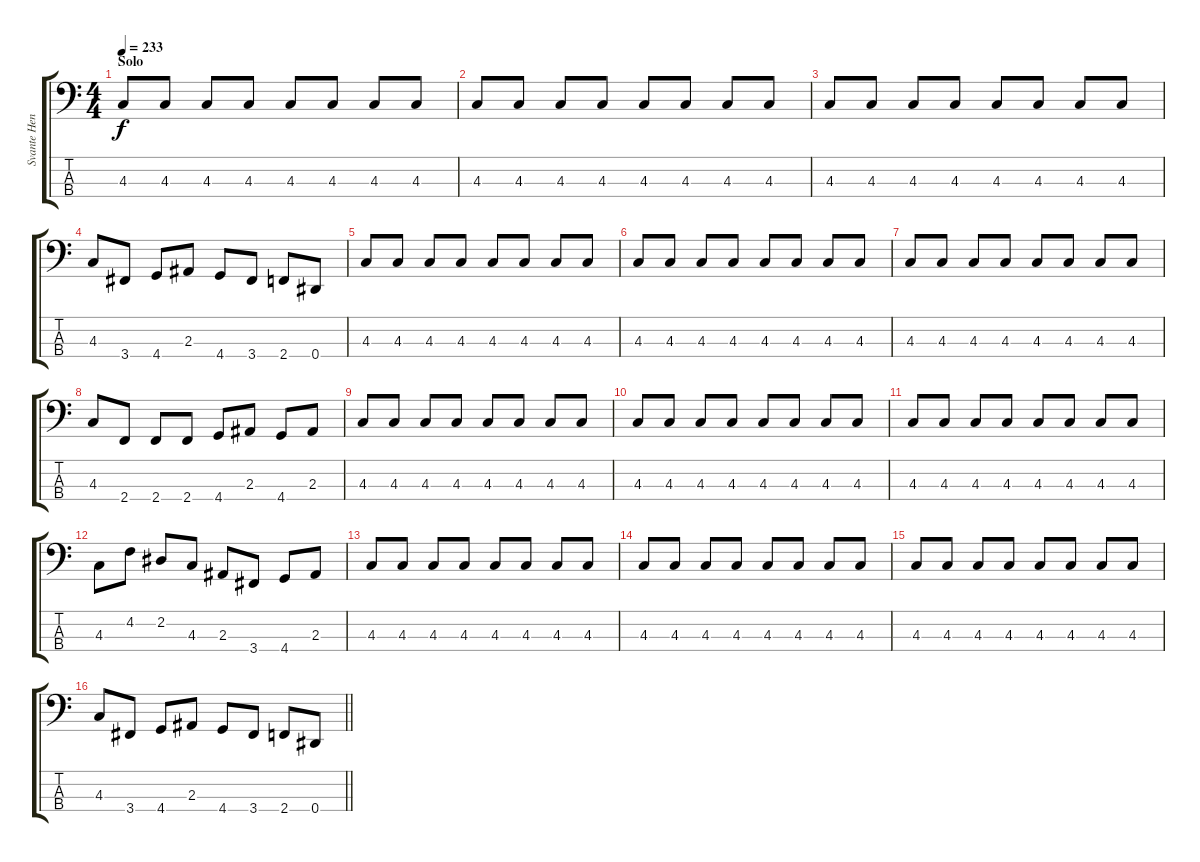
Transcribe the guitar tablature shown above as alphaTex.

\track ("Svante Henrysson" "Svante Hen") {instrument electricbassfinger}
\staff {score tabs}
\tuning (Gb2 Db2 Ab1 Eb1) {hide}
\ts (4 4)
\section ("" "Solo")
\tempo 233
\clef f4
\ks c
4.3.8{dy f} 4.3.8 4.3.8 4.3.8 4.3.8 4.3.8 4.3.8 4.3.8 |
4.3.8 4.3.8 4.3.8 4.3.8 4.3.8 4.3.8 4.3.8 4.3.8 |
4.3.8 4.3.8 4.3.8 4.3.8 4.3.8 4.3.8 4.3.8 4.3.8 |
4.3.8 3.4.8 4.4.8 2.3.8 4.4.8 3.4.8 2.4.8 0.4.8 |
4.3.8 4.3.8 4.3.8 4.3.8 4.3.8 4.3.8 4.3.8 4.3.8 |
4.3.8 4.3.8 4.3.8 4.3.8 4.3.8 4.3.8 4.3.8 4.3.8 |
4.3.8 4.3.8 4.3.8 4.3.8 4.3.8 4.3.8 4.3.8 4.3.8 |
4.3.8 2.4.8 2.4.8 2.4.8 4.4.8 2.3.8 4.4.8 2.3.8 |
4.3.8 4.3.8 4.3.8 4.3.8 4.3.8 4.3.8 4.3.8 4.3.8 |
4.3.8 4.3.8 4.3.8 4.3.8 4.3.8 4.3.8 4.3.8 4.3.8 |
4.3.8 4.3.8 4.3.8 4.3.8 4.3.8 4.3.8 4.3.8 4.3.8 |
4.3.8 4.2.8 2.2.8 4.3.8 2.3.8 3.4.8 4.4.8 2.3.8 |
4.3.8 4.3.8 4.3.8 4.3.8 4.3.8 4.3.8 4.3.8 4.3.8 |
4.3.8 4.3.8 4.3.8 4.3.8 4.3.8 4.3.8 4.3.8 4.3.8 |
4.3.8 4.3.8 4.3.8 4.3.8 4.3.8 4.3.8 4.3.8 4.3.8 |
\barLineRight lightlight
4.3.8 3.4.8 4.4.8 2.3.8 4.4.8 3.4.8 2.4.8 0.4.8
